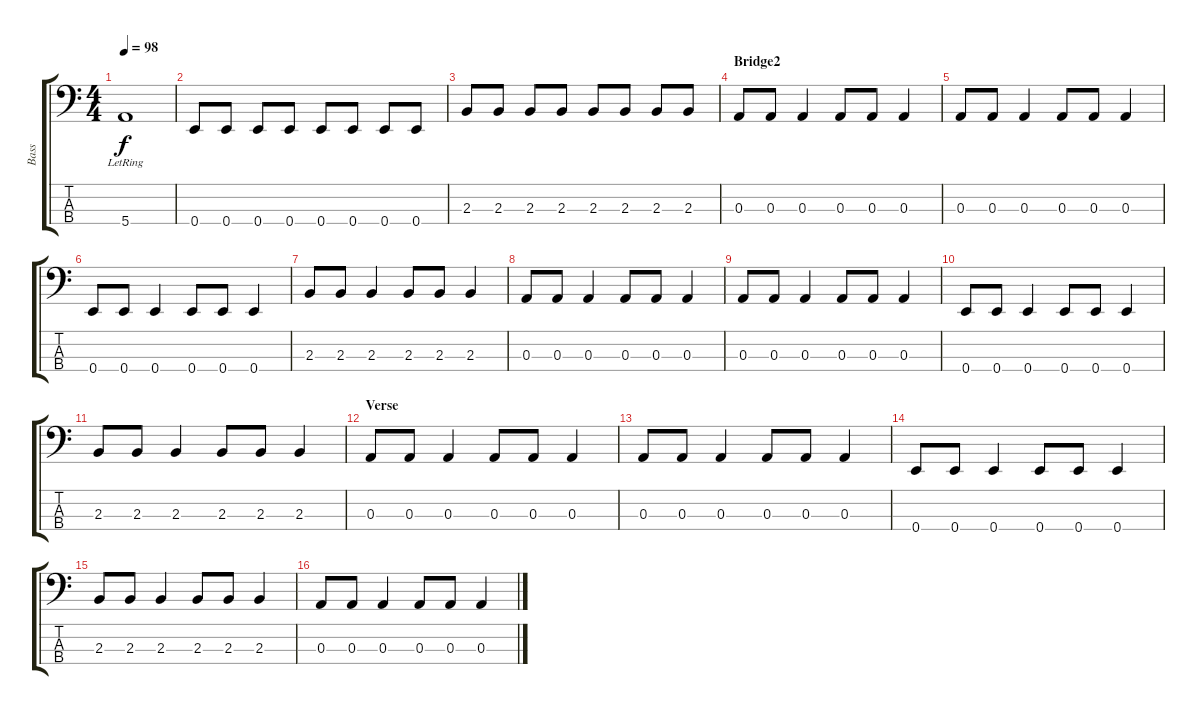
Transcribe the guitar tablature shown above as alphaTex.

\track ("Bass" "Bass") {instrument acousticbass}
\staff {score tabs}
\tuning (G2 D2 A1 E1) {hide}
\ts (4 4)
\tempo 98
\clef f4
\ks c
5.4{lr}.1{dy f} |
0.4.8 0.4.8 0.4.8 0.4.8 0.4.8 0.4.8 0.4.8 0.4.8 |
2.3.8 2.3.8 2.3.8 2.3.8 2.3.8 2.3.8 2.3.8 2.3.8 |
\section ("" "Bridge2")
0.3.8 0.3.8 0.3.4 0.3.8 0.3.8 0.3.4 |
0.3.8 0.3.8 0.3.4 0.3.8 0.3.8 0.3.4 |
0.4.8 0.4.8 0.4.4 0.4.8 0.4.8 0.4.4 |
2.3.8 2.3.8 2.3.4 2.3.8 2.3.8 2.3.4 |
0.3.8 0.3.8 0.3.4 0.3.8 0.3.8 0.3.4 |
0.3.8 0.3.8 0.3.4 0.3.8 0.3.8 0.3.4 |
0.4.8 0.4.8 0.4.4 0.4.8 0.4.8 0.4.4 |
2.3.8 2.3.8 2.3.4 2.3.8 2.3.8 2.3.4 |
\section ("" "Verse")
0.3.8 0.3.8 0.3.4 0.3.8 0.3.8 0.3.4 |
0.3.8 0.3.8 0.3.4 0.3.8 0.3.8 0.3.4 |
0.4.8 0.4.8 0.4.4 0.4.8 0.4.8 0.4.4 |
2.3.8 2.3.8 2.3.4 2.3.8 2.3.8 2.3.4 |
0.3.8 0.3.8 0.3.4 0.3.8 0.3.8 0.3.4
